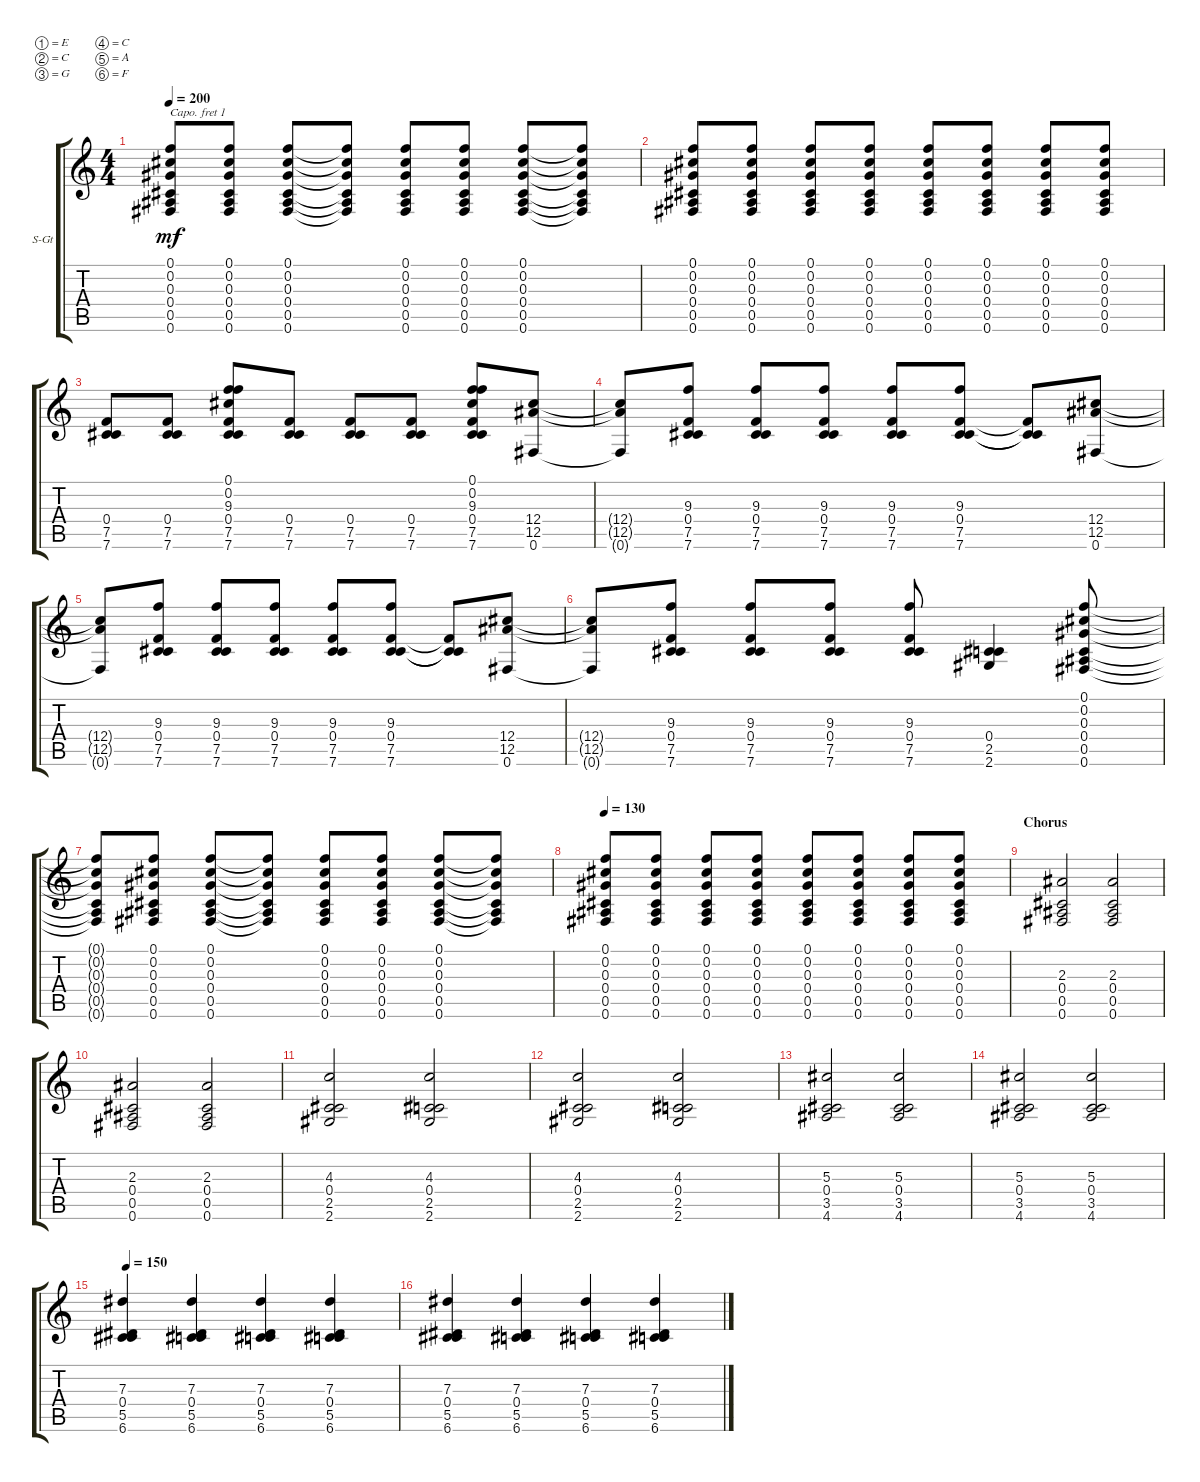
\defaultSystemsLayout 4
\bracketExtendMode groupsimilarinstruments
\firstSystemTrackNameOrientation horizontal
\otherSystemsTrackNameOrientation horizontal
\track ("Steel Guitar" "S-Gt") {instrument acousticguitarsteel}
\staff {score tabs}
\capo 1
\tuning (E4 C4 G3 C3 A2 F2)
\ts (4 4)
\tempo 200
\clef g2
\ks c
(0.6{t} 0.5{t} 0.4{t} 0.3{t} 0.2{t} 0.1{t}).8{dy mf} (0.6 0.5 0.4 0.3 0.2 0.1).8 (0.6 0.5 0.4 0.3 0.2 0.1).8 (0.6{t} 0.5{t} 0.4{t} 0.3{t} 0.2{t} 0.1{t}).8 (0.6 0.5 0.4 0.3 0.2 0.1).8 (0.6 0.5 0.4 0.3 0.2 0.1).8 (0.6 0.5 0.4 0.3 0.2 0.1).8 (0.6{t} 0.5{t} 0.4{t} 0.3{t} 0.2{t} 0.1{t}).8 |
(0.6 0.5 0.4 0.3 0.2 0.1).8 (0.6 0.5 0.4 0.3 0.2 0.1).8 (0.6 0.5 0.4 0.3 0.2 0.1).8 (0.1 0.2 0.3 0.4 0.5 0.6).8 (0.6 0.5 0.4 0.3 0.2 0.1).8 (0.6 0.5 0.4 0.3 0.2 0.1).8 (0.6 0.5 0.4 0.3 0.2 0.1).8 (0.1 0.2 0.3 0.4 0.5 0.6).8 |
(7.6 7.5 0.4).8 (7.6 7.5 0.4).8 (7.6 7.5 0.4 9.3 0.2 0.1).8 (7.6 7.5 0.4).8 (7.6 7.5 0.4).8 (7.6 7.5 0.4).8 (7.6 9.3 0.1 0.2 0.4 7.5).8 (0.6 12.5 12.4).8 |
(0.6{t} 12.5{t} 12.4{t}).8 (7.6 7.5 0.4 9.3).8 (7.6 7.5 0.4 9.3).8 (7.6 7.5 0.4 9.3).8 (7.6 7.5 0.4 9.3).8 (7.6 7.5 0.4 9.3).8 (7.6{t} 7.5{t} 0.4{t}).8 (0.6 12.5 12.4).8 |
(0.6{t} 12.5{t} 12.4{t}).8 (7.6 7.5 0.4 9.3).8 (7.6 7.5 0.4 9.3).8 (7.6 7.5 0.4 9.3).8 (7.6 7.5 0.4 9.3).8 (7.6 7.5 0.4 9.3).8 (7.6{t} 7.5{t} 0.4{t}).8 (0.6 12.5 12.4).8 |
(0.6{t} 12.5{t} 12.4{t}).8 (7.6 7.5 0.4 9.3).8 (7.6 7.5 0.4 9.3).8 (7.6 7.5 0.4 9.3).8 (7.6 7.5 0.4 9.3).8 (2.6 2.5 0.4).4 (0.6 0.5 0.4 0.3 0.2 0.1).8 |
(0.6{t} 0.5{t} 0.4{t} 0.3{t} 0.2{t} 0.1{t}).8 (0.6 0.5 0.4 0.3 0.2 0.1).8 (0.6 0.5 0.4 0.3 0.2 0.1).8 (0.6{t} 0.5{t} 0.4{t} 0.3{t} 0.2{t} 0.1{t}).8 (0.6 0.5 0.4 0.3 0.2 0.1).8 (0.6 0.5 0.4 0.3 0.2 0.1).8 (0.6 0.5 0.4 0.3 0.2 0.1).8 (0.6{t} 0.5{t} 0.4{t} 0.3{t} 0.2{t} 0.1{t}).8 |
\tempo 130
(0.6 0.5 0.4 0.3 0.1 0.2).8 (0.6 0.5 0.4 0.3 0.1 0.2).8 (0.6 0.5 0.4 0.3 0.1 0.2).8 (0.6 0.5 0.4 0.3 0.1 0.2).8 (0.6 0.5 0.4 0.3 0.1 0.2).8 (0.6 0.5 0.4 0.3 0.1 0.2).8 (0.6 0.5 0.4 0.3 0.1 0.2).8 (0.6 0.5 0.4 0.3 0.1 0.2).8 |
\section ("" "Chorus")
(0.6 0.5 0.4 2.3).2 (0.6 0.5 0.4 2.3).2 |
(0.6 0.5 0.4 2.3).2 (0.6 0.5 0.4 2.3).2 |
(2.6 2.5 0.4 4.3).2 (2.6 2.5 0.4 4.3).2 |
(2.6 2.5 0.4 4.3).2 (2.6 2.5 0.4 4.3).2 |
(4.6 3.5 0.4 5.3).2 (4.6 3.5 0.4 5.3).2 |
(4.6 3.5 0.4 5.3).2 (4.6 3.5 0.4 5.3).2 |
\tempo 150
(6.6 5.5 0.4 7.3).4 (6.6 5.5 0.4 7.3).4 (6.6 5.5 0.4 7.3).4 (6.6 5.5 0.4 7.3).4 |
(6.6 5.5 0.4 7.3).4 (6.6 5.5 0.4 7.3).4 (6.6 5.5 0.4 7.3).4 (6.6 5.5 0.4 7.3).4
